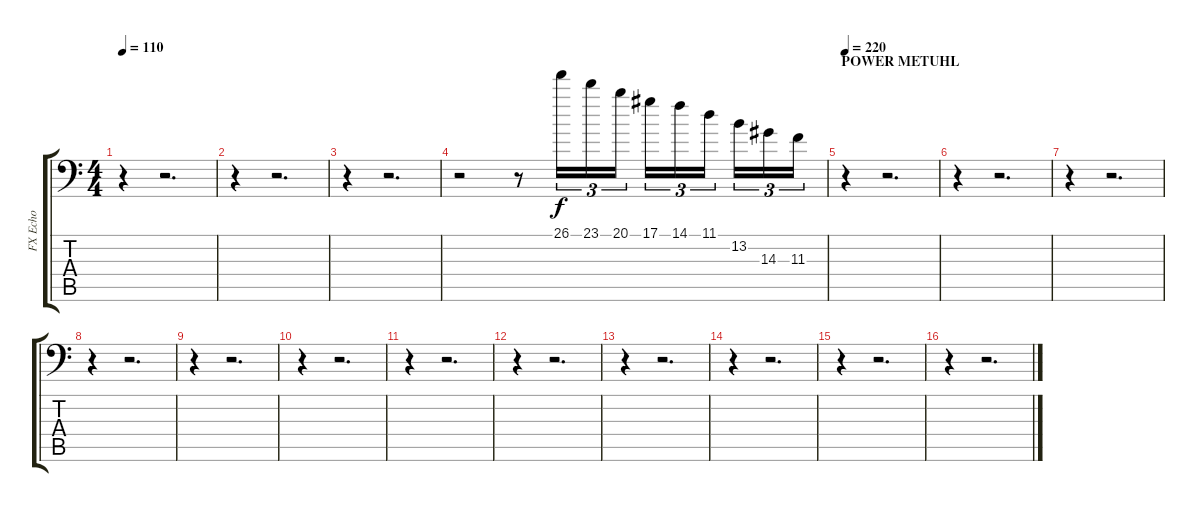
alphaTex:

\track ("FX Echo" "FX Echo") {instrument fx7echoes}
\staff {score tabs}
\tuning (Eb4 Bb3 Gb3 Db3 Ab2 Eb1) {hide}
\ts (4 4)
\tempo 110
\clef f4
\ks c
r.4{dy f} r.2{d} |
r.4 r.2{d} |
r.4 r.2{d} |
r.2 r.8 26.1.16{tu (3 2)} 23.1.16{tu (3 2)} 20.1.16{tu (3 2)} 17.1.16{tu (3 2)} 14.1.16{tu (3 2)} 11.1.16{tu (3 2)} 13.2.16{tu (3 2)} 14.3.16{tu (3 2)} 11.3.16{tu (3 2)} |
\section ("" "POWER METUHL")
\tempo 220
r.4 r.2{d} |
r.4 r.2{d} |
r.4 r.2{d} |
r.4 r.2{d} |
r.4 r.2{d} |
r.4 r.2{d} |
r.4 r.2{d} |
r.4 r.2{d} |
r.4 r.2{d} |
r.4 r.2{d} |
r.4 r.2{d} |
r.4 r.2{d}
